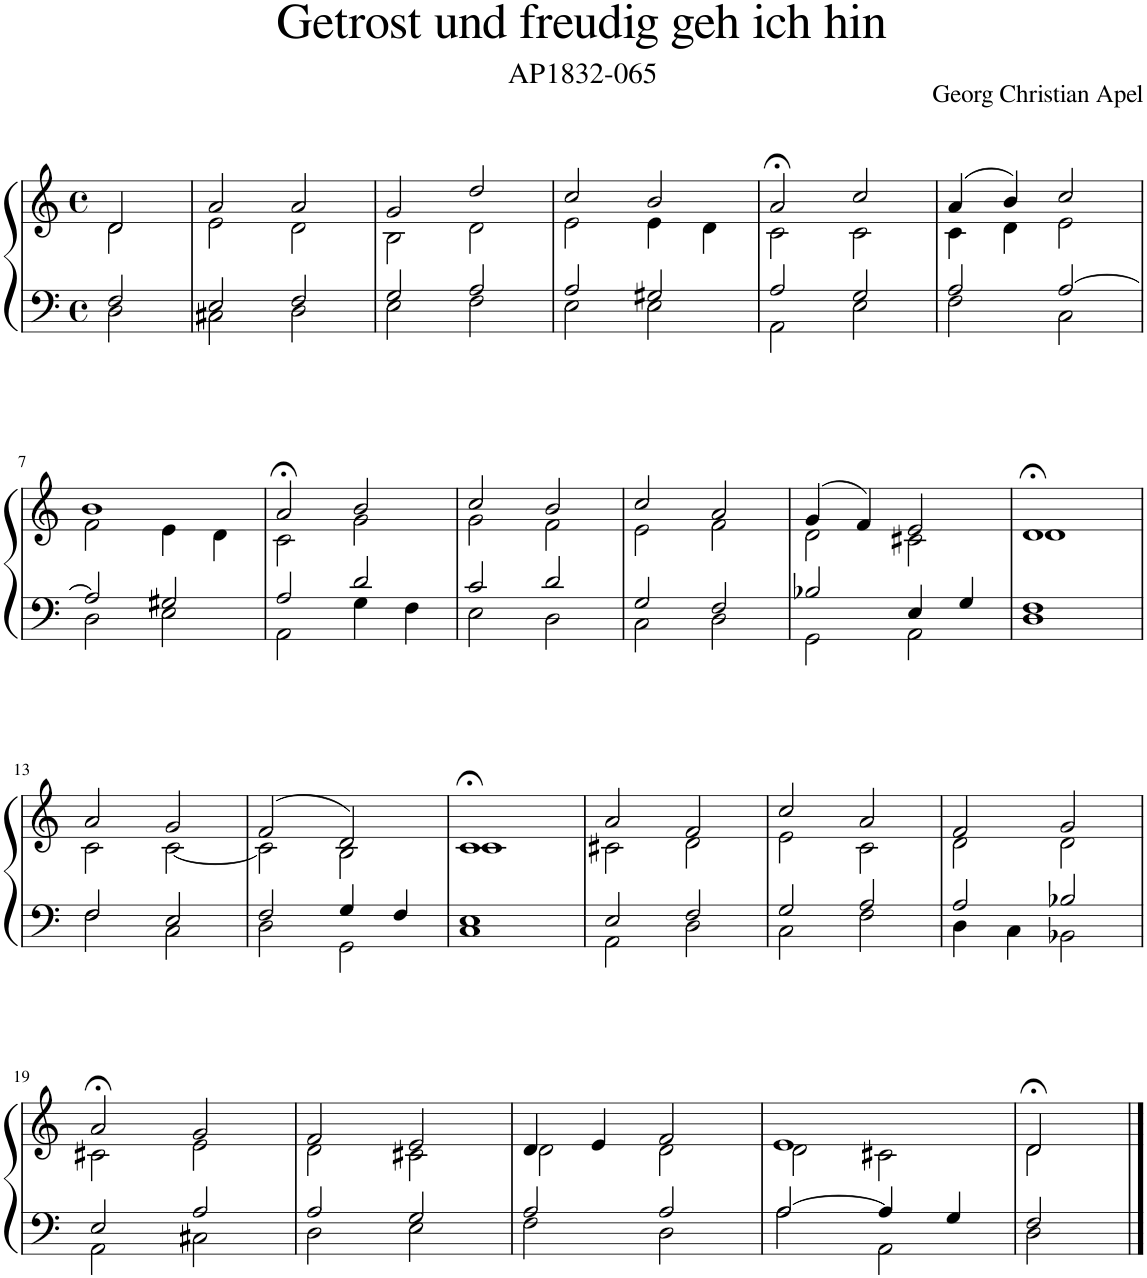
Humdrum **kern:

**kern	**kern
*part1	*part1
*staff2	*staff1
*I"Piano	*
*I'Pno.	*
*clefF4	*clefG2
*k[]	*k[]
*M4/4	*M4/4
*met(c)	*met(c)
=1	=1
*^	*^
2F/	2D\	2d/	2d\
=2	=2	=2	=2
2E/	2C#X\	2a/	2e\
2F/	2D\	2a/	2d\
=3	=3	=3	=3
2G/	2E\	2g/	2B\
2A/	2F\	2dd/	2d\
=4	=4	=4	=4
2A/	2E\	2cc/	2e\
2G#X/	2E\	2b/	4e\
.	.	.	4d\
=5	=5	=5	=5
2A/	2AA\	2a;</	2c\
2G/	2E\	2cc/	2c\
=6	=6	=6	=6
2A/	2F\	(4a/	4c\
.	.	4b/)	4d\
[2A/	2C\	2cc/	2e\
!!LO:LB:g=z	!!
=7	=7	=7	=7
2A/]	2D\	1b	2f\
2G#X/	2E\	.	4e\
.	.	.	4d\
=8	=8	=8	=8
2A/	2AA\	2a;</	2c\
2d/	4G\	2b/	2g\
.	4F\	.	.
=9	=9	=9	=9
2c/	2E\	2cc/	2g\
2d/	2D\	2b/	2f\
=10	=10	=10	=10
2G/	2C\	2cc/	2e\
2F/	2D\	2a/	2f\
=11	=11	=11	=11
2B-X/	2GG\	(4g/	2d\
.	.	4f/)	.
4E/	2AA\	2e/	2c#X\
4G/	.	.	.
=12	=12	=12	=12
1F	1D	1d;<	1d
!!LO:LB:g=z	!!
=13	=13	=13	=13
2F/	2F\	2a/	2c\
2E/	2C\	2g/	[2c\
=14	=14	=14	=14
2F/	2D\	(2f/	2c\]
4G/	2GG\	2d/)	2B\
4F/	.	.	.
=15	=15	=15	=15
1E	1C	1c;<	1c
=16	=16	=16	=16
2E/	2AA\	2a/	2c#X\
2F/	2D\	2f/	2d\
=17	=17	=17	=17
2G/	2C\	2cc/	2e\
2A/	2F\	2a/	2c\
=18	=18	=18	=18
2A/	4D\	2f/	2d\
.	4C\	.	.
2B-X/	2BB-X\	2g/	2d\
!!LO:LB:g=z	!!
=19	=19	=19	=19
2E/	2AA\	2a;</	2c#X\
2A/	2C#X\	2g/	2e\
=20	=20	=20	=20
2A/	2D\	2f/	2d\
2G/	2E\	2e/	2c#X\
=21	=21	=21	=21
2A/	2F\	4d/	2d\
.	.	4e/	.
2A/	2D\	2f/	2d\
=22	=22	=22	=22
[2A/	2A\	1e	2d\
4A/]	2AA\	.	2c#X\
4G/	.	.	.
=23	=23	=23	=23
2F/	2D\	2d;</	2d\
*v	*v	*	*
*	*v	*v
==	==
*-	*-
